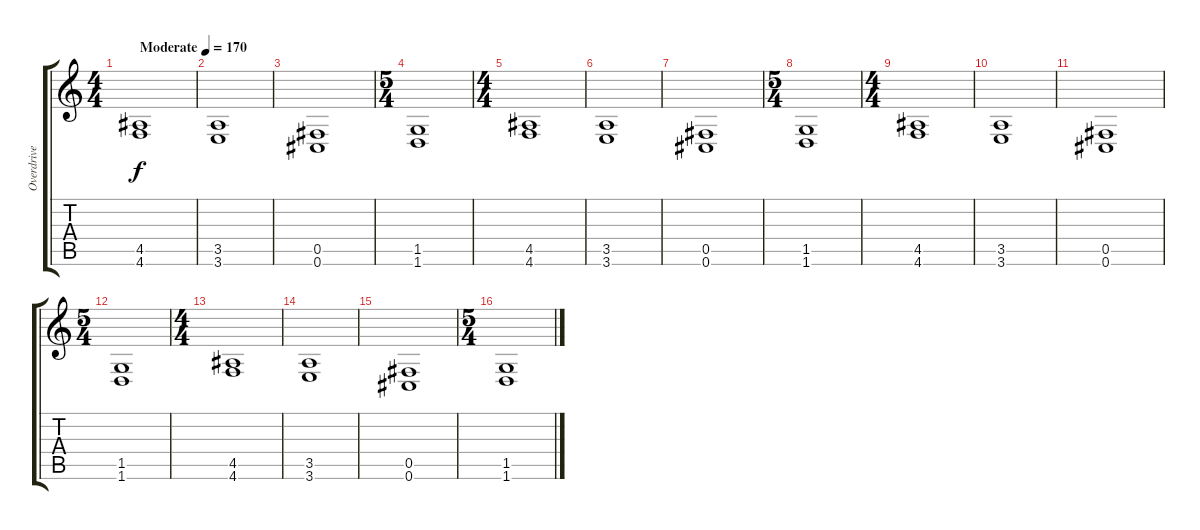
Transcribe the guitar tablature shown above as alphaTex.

\track ("Overdrive" "Overdrive") {instrument overdrivenguitar}
\staff {score tabs}
\tuning (Db4 Ab3 E3 B2 Gb2 Db2) {hide}
\ts (4 4)
\tempo (170 "Moderate")
\clef g2
\ks c
(4.5 4.6).1{dy f instrument overdrivenguitar} |
(3.5 3.6).1 |
(0.5 0.6).1 |
\ts (5 4)
(1.5 1.6).1 |
\ts (4 4)
(4.5 4.6).1 |
(3.5 3.6).1 |
(0.5 0.6).1 |
\ts (5 4)
(1.5 1.6).1 |
\ts (4 4)
(4.5 4.6).1 |
(3.5 3.6).1 |
(0.5 0.6).1 |
\ts (5 4)
(1.5 1.6).1 |
\ts (4 4)
(4.5 4.6).1 |
(3.5 3.6).1 |
(0.5 0.6).1 |
\ts (5 4)
(1.5 1.6).1
